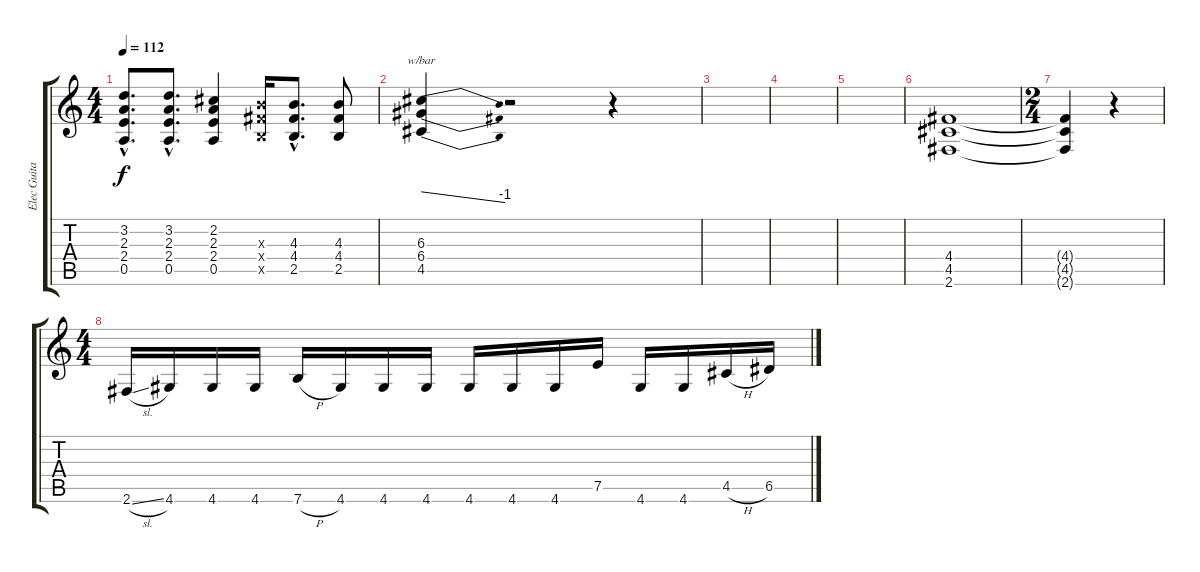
\track ("Elec Guitar 1" "Elec Guita") {instrument overdrivenguitar}
\staff {score tabs}
\tuning (E4 B3 G3 D3 A2 E2) {hide}
\ts (4 4)
\tempo 112
\clef g2
\ks c
(3.2{hac} 2.3{hac} 2.4{hac} 0.5{hac}).8{d dy f} (3.2{hac} 2.3{hac} 2.4{hac} 0.5{hac}).8{d} (2.2 2.3 2.4 0.5).4 (4.3{x} 4.4{x} 2.5{x}).16 (4.3{hac} 4.4{hac} 2.5{hac}).8{d} (4.3 4.4 2.5).8 |
(6.3 6.4 4.5).4{tbe (dive default 0 0 60 -4)} r.2 r.4 |
|
|
|
(4.4 4.5 2.6).1 |
\ts (2 4)
(4.4{t} 4.5{t} 2.6{t}).4 r.4 |
\ts (4 4)
2.6{sl}.16 4.6.16 4.6.16 4.6.16 7.6{h}.16 4.6.16 4.6.16 4.6.16 4.6.16 4.6.16 4.6.16 7.5.16 4.6.16 4.6.16 4.5{h}.16 6.5.16
